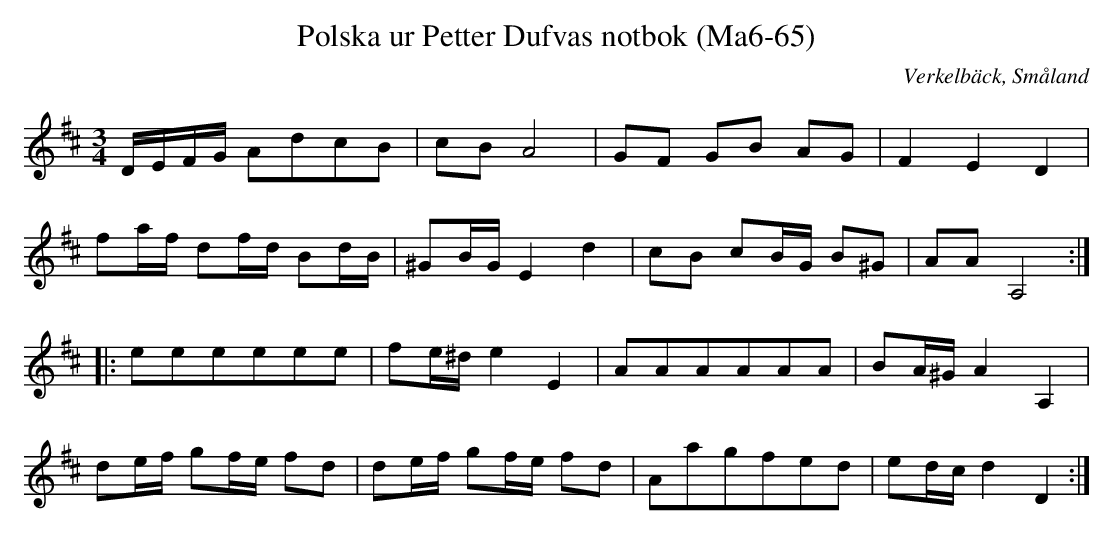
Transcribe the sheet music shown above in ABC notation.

X:1
T:Polska ur Petter Dufvas notbok (Ma6-65)
O:Verkelbäck, Småland
M:3/4
L:1/8
K:D
D/E/F/G/ AdcB|cB A4|GF GB AG|F2 E2 D2|
fa/f/ df/d/ Bd/B/|^GB/G/ E2d2|cB cB/G/ B^G|AA A,4:|
|:eeeeee|fe/^d/ e2E2|AAAAAA|BA/^G/ A2A,2|
de/f/ gf/e/ fd|de/f/ gf/e/ fd|Aagfed|ed/c/ d2D2:|
